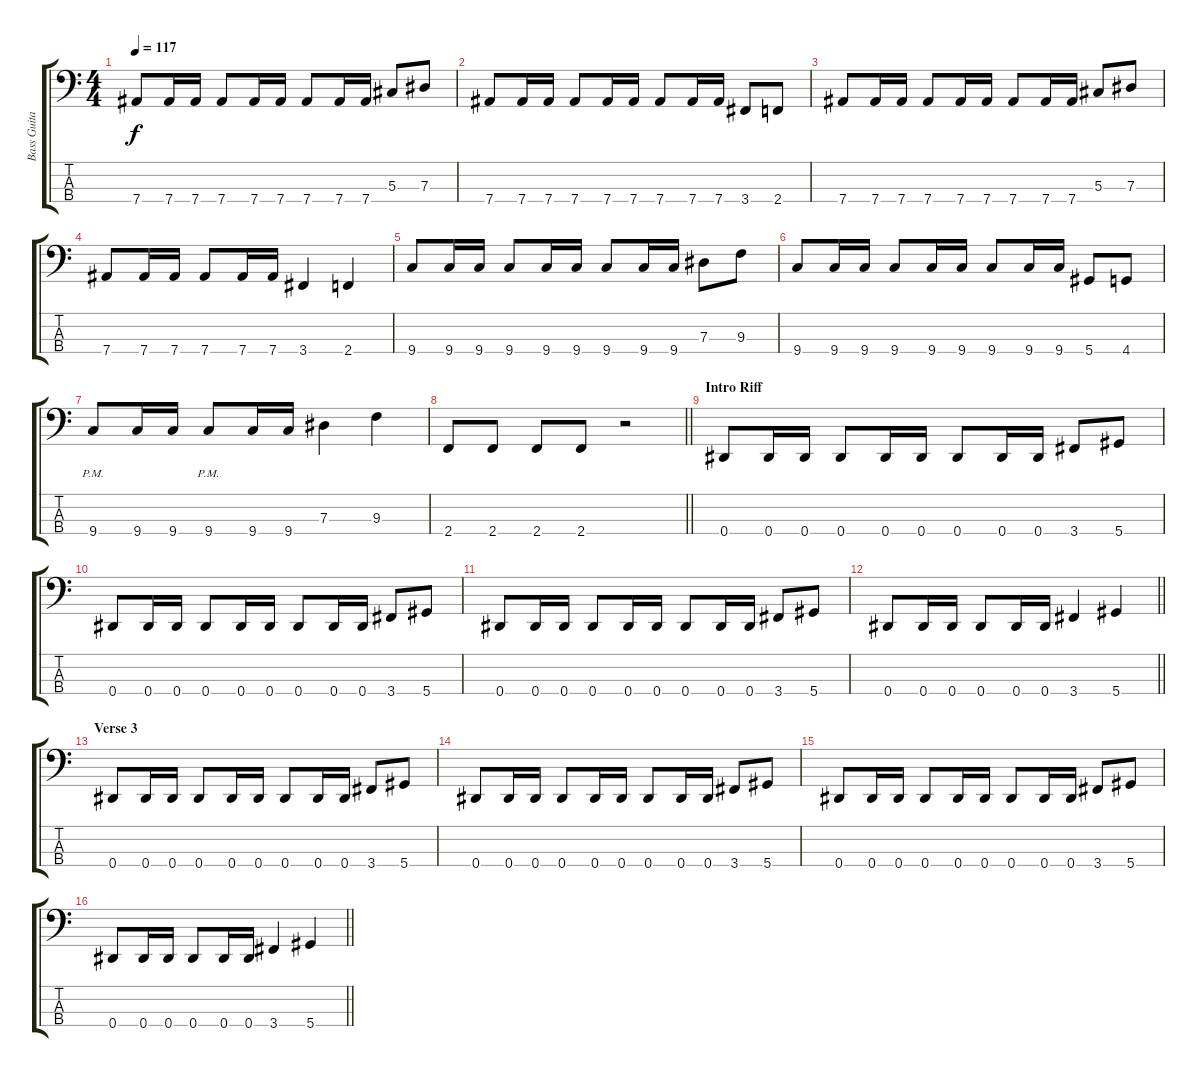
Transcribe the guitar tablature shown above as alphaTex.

\track ("Bass Guitar" "Bass Guita") {instrument electricbassfinger}
\staff {score tabs}
\tuning (Gb2 Db2 Ab1 Eb1) {hide}
\ts (4 4)
\tempo 117
\clef f4
\ks c
7.4.8{dy f} 7.4.16 7.4.16 7.4.8 7.4.16 7.4.16 7.4.8 7.4.16 7.4.16 5.3.8 7.3.8 |
7.4.8 7.4.16 7.4.16 7.4.8 7.4.16 7.4.16 7.4.8 7.4.16 7.4.16 3.4.8 2.4.8 |
7.4.8 7.4.16 7.4.16 7.4.8 7.4.16 7.4.16 7.4.8 7.4.16 7.4.16 5.3.8 7.3.8 |
7.4.8 7.4.16 7.4.16 7.4.8 7.4.16 7.4.16 3.4.4 2.4.4 |
9.4.8 9.4.16 9.4.16 9.4.8 9.4.16 9.4.16 9.4.8 9.4.16 9.4.16 7.3.8 9.3.8 |
9.4.8 9.4.16 9.4.16 9.4.8 9.4.16 9.4.16 9.4.8 9.4.16 9.4.16 5.4.8 4.4.8 |
9.4{pm}.8 9.4.16 9.4.16 9.4{pm}.8 9.4.16 9.4.16 7.3.4 9.3.4 |
\barLineRight lightlight
2.4.8 2.4.8 2.4.8 2.4.8 r.2 |
\section ("" "Intro Riff")
0.4.8 0.4.16 0.4.16 0.4.8 0.4.16 0.4.16 0.4.8 0.4.16 0.4.16 3.4.8 5.4.8 |
0.4.8 0.4.16 0.4.16 0.4.8 0.4.16 0.4.16 0.4.8 0.4.16 0.4.16 3.4.8 5.4.8 |
0.4.8 0.4.16 0.4.16 0.4.8 0.4.16 0.4.16 0.4.8 0.4.16 0.4.16 3.4.8 5.4.8 |
\barLineRight lightlight
0.4.8 0.4.16 0.4.16 0.4.8 0.4.16 0.4.16 3.4.4 5.4.4 |
\section ("" "Verse 3")
0.4.8 0.4.16 0.4.16 0.4.8 0.4.16 0.4.16 0.4.8 0.4.16 0.4.16 3.4.8 5.4.8 |
0.4.8 0.4.16 0.4.16 0.4.8 0.4.16 0.4.16 0.4.8 0.4.16 0.4.16 3.4.8 5.4.8 |
0.4.8 0.4.16 0.4.16 0.4.8 0.4.16 0.4.16 0.4.8 0.4.16 0.4.16 3.4.8 5.4.8 |
\barLineRight lightlight
0.4.8 0.4.16 0.4.16 0.4.8 0.4.16 0.4.16 3.4.4 5.4.4
